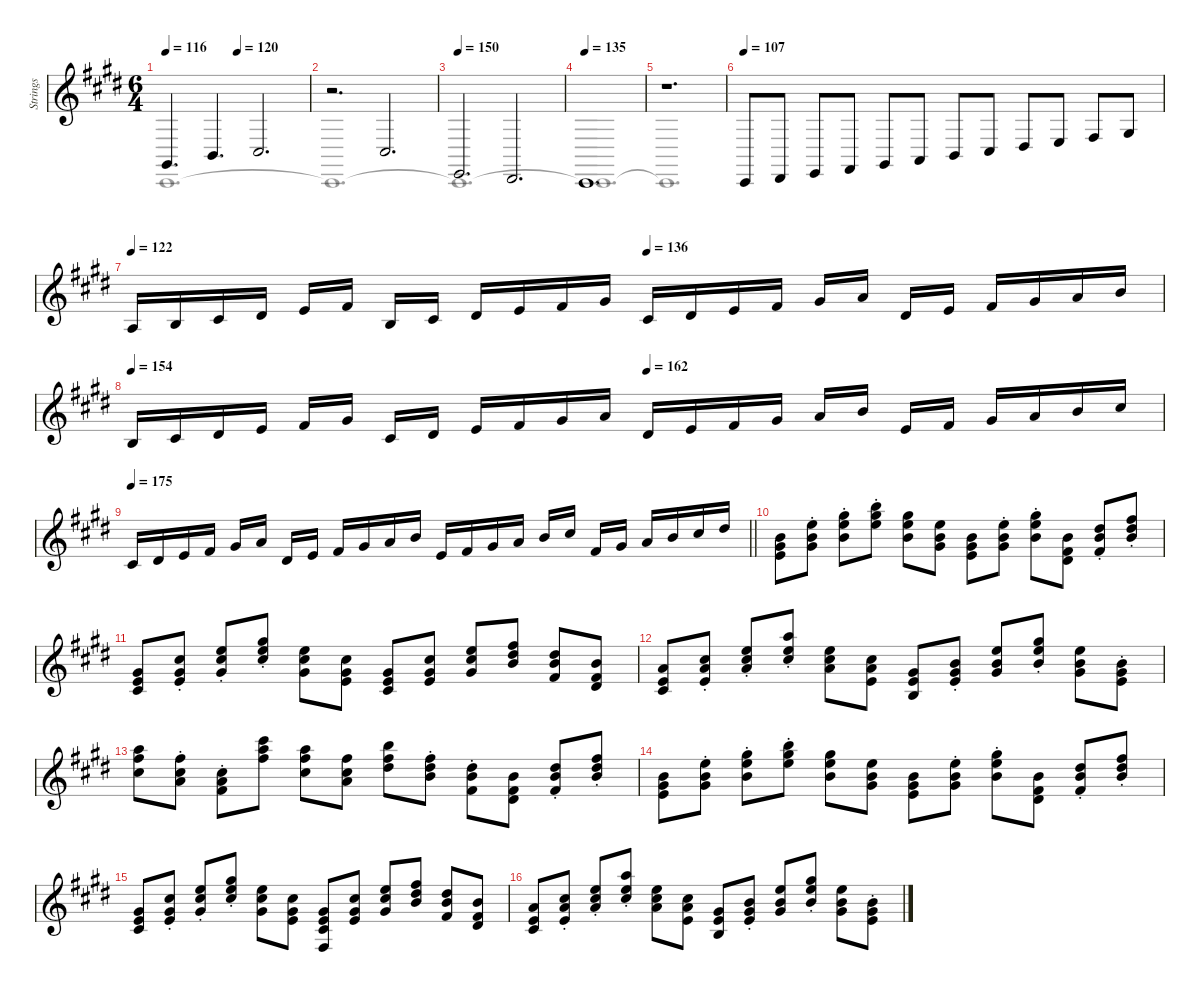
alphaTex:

\defaultSystemsLayout 4
\hideDynamics
\bracketExtendMode nobrackets
\firstSystemTrackNameMode fullname
\otherSystemsTrackNameMode fullname
\otherSystemsTrackNameOrientation horizontal
\track ("Strings" "vln.") {mute instrument stringensemble1}
\staff {score}
\tuning (E4 B3 G3 D3 A2 C2)
\voice
\ts (6 4)
\tempo 116
\tempo (120 0.5)
\clef g2
\ks e
8.6{acc #}.4{d dy mf beam Up} 2.5{acc forcenatural}.4{d beam Up} 4.5{acc #}.2{d beam Up} |
r.2{d beam Up} 4.5{acc #}.2{d beam Up} |
\tempo 150
4.6{acc forcenatural}.2{d dy f beam Up} 3.6{acc #}.2{d beam Up} |
\tempo 135
1.6{acc #}.1{d dy mf beam Up} |
r.1{d beam Up} |
\tempo 107
1.6{acc #}.8{dy f instrument stringensemble1 beam Up} 3.6{acc #}.8{beam Up} 4.6{acc forcenatural}.8{dy mf beam Up} 6.6{acc #}.8{beam Up} 8.6{acc #}.8{beam Up} 0.5{acc forcenatural}.8{beam Up} 2.5{acc forcenatural}.8{beam Up} 4.5{acc #}.8{beam Up} 1.4{acc #}.8{beam Up} 2.4{acc forcenatural}.8{beam Up} 4.4{acc #}.8{beam Up} 1.3{acc #}.8{beam Up} |
\tempo 122
\tempo (136 0.5)
2.3{acc forcenatural}.16{beam Up} 0.2{acc forcenatural}.16{beam Up} 2.2{acc #}.16{beam Up} 4.2{acc #}.16{beam Up} 0.1{acc forcenatural}.16{beam Up} 2.1{acc #}.16{beam Up beam split} 0.2{acc forcenatural}.16{beam Up} 2.2{acc #}.16{beam Up} 4.2{acc #}.16{beam Up} 0.1{acc forcenatural}.16{beam Up} 2.1{acc #}.16{beam Up} 4.1{acc #}.16{beam Up} 2.2{acc #}.16{beam Up} 4.2{acc #}.16{beam Up} 0.1{acc forcenatural}.16{beam Up} 2.1{acc #}.16{beam Up} 4.1{acc #}.16{beam Up} 5.1{acc forcenatural}.16{beam Up beam split} 4.2{acc #}.16{beam Up} 5.2{acc forcenatural}.16{beam Up} 2.1{acc #}.16{beam Up} 4.1{acc #}.16{beam Up} 5.1{acc forcenatural}.16{beam Up} 7.1{acc forcenatural}.16{beam Up} |
\tempo 154
\tempo (162 0.5)
0.2{acc forcenatural}.16{beam Up} 6.3{acc #}.16{beam Up} 4.2{acc #}.16{beam Up} 0.1{acc forcenatural}.16{beam Up} 2.1{acc #}.16{beam Up} 4.1{acc #}.16{beam Up beam split} 2.2{acc #}.16{beam Up} 4.2{acc #}.16{beam Up} 0.1{acc forcenatural}.16{beam Up} 2.1{acc #}.16{beam Up} 4.1{acc #}.16{beam Up} 5.1{acc forcenatural}.16{beam Up} 4.2{acc #}.16{beam Up} 5.2{acc forcenatural}.16{beam Up} 2.1{acc #}.16{beam Up} 4.1{acc #}.16{beam Up} 5.1{acc forcenatural}.16{beam Up} 7.1{acc forcenatural}.16{beam Up beam split} 0.1{acc forcenatural}.16{beam Up} 7.2{acc #}.16{beam Up} 4.1{acc #}.16{beam Up} 5.1{acc forcenatural}.16{beam Up} 7.1{acc forcenatural}.16{beam Up} 9.1{acc #}.16{beam Up} |
\tempo 175
\barLineRight lightlight
6.3{acc #}.16{beam Up} 8.3{acc #}.16{beam Up} 0.1{acc forcenatural}.16{beam Up} 7.2{acc #}.16{beam Up} 4.1{acc #}.16{beam Up} 5.1{acc forcenatural}.16{beam Up beam split} 4.2{acc #}.16{beam Up} 5.2{acc forcenatural}.16{beam Up} 2.1{acc #}.16{beam Up} 4.1{acc #}.16{beam Up} 5.1{acc forcenatural}.16{beam Up} 7.1{acc forcenatural}.16{beam Up} 0.1{acc forcenatural}.16{beam Up} 7.2{acc #}.16{beam Up} 4.1{acc #}.16{beam Up} 5.1{acc forcenatural}.16{beam Up} 7.1{acc forcenatural}.16{beam Up} 9.1{acc #}.16{beam Up beam split} 7.2{acc #}.16{beam Up} 9.2{acc #}.16{beam Up} 10.2{acc forcenatural}.16{beam Up} 7.1{acc forcenatural}.16{beam Up} 9.1{acc #}.16{beam Up} 11.1{acc #}.16{beam Up} |
(7.1{acc forcenatural} 9.2{acc #} 9.3{acc forcenatural}).8{beam Down} (12.1{st acc forcenatural} 12.2{st acc forcenatural} 13.3{st acc #}).8{beam Down} (16.1{st acc #} 17.2{st acc forcenatural} 16.3{st acc forcenatural}).8{beam Down} (19.1{st acc forcenatural} 21.2{st acc #} 21.3{st acc forcenatural}).8{beam Down} (16.1{acc #} 17.2{acc forcenatural} 16.3{acc forcenatural}).8{beam Down} (12.1{acc forcenatural} 12.2{acc forcenatural} 13.3{acc #}).8{beam Down} (7.1{acc forcenatural} 9.2{acc #} 9.3{acc forcenatural}).8{beam Down} (12.1{st acc forcenatural} 12.2{st acc forcenatural} 13.3{st acc #}).8{beam Down} (16.1{st acc #} 17.2{st acc forcenatural} 16.3{st acc forcenatural}).8{beam Down} (12.2{acc forcenatural} 11.3{acc #} 13.4{acc #}).8{beam Up} (11.1{st acc #} 12.2{st acc forcenatural} 11.3{st acc #}).8{beam Up} (14.1{st acc #} 16.2{st acc #} 16.3{st acc forcenatural}).8{beam Up} |
(0.1{acc forcenatural} 13.3{acc #} 11.4{acc #}).8{beam Up} (14.2{st acc #} 13.3{st acc #} 14.4{st acc forcenatural}).8{beam Up} (12.1{st acc forcenatural} 14.2{st acc #} 13.3{st acc #}).8{beam Up} (16.1{st acc #} 17.2{st acc forcenatural} 18.3{st acc #}).8{beam Down} (17.2{acc forcenatural} 18.3{acc #} 18.4{acc #}).8{beam Down} (9.1{acc #} 9.2{acc #} 9.3{acc forcenatural}).8{beam Down} (4.1{acc #} 5.2{acc forcenatural} 6.3{acc #}).8{beam Up} (9.1{acc #} 9.2{acc #} 9.3{acc forcenatural}).8{beam Up} (12.1{acc forcenatural} 14.2{acc #} 13.3{acc #}).8{beam Up} (14.1{acc #} 16.2{acc #} 16.3{acc forcenatural}).8{beam Up} (16.2{acc #} 16.3{acc forcenatural} 16.4{acc #}).8{beam Up} (12.2{acc forcenatural} 11.3{acc #} 13.4{acc #}).8{beam Up} |
(0.1{acc forcenatural} 10.2{acc forcenatural} 11.4{acc #}).8{beam Up} (9.1{st acc #} 10.2{st acc forcenatural} 9.3{st acc forcenatural}).8{beam Up} (12.1{st acc forcenatural} 14.2{st acc #} 14.3{st acc forcenatural}).8{beam Up} (17.1{st acc forcenatural} 17.2{st acc forcenatural} 18.3{st acc #}).8{beam Down} (12.1{acc forcenatural} 14.2{acc #} 14.3{acc forcenatural}).8{beam Down} (14.2{acc #} 14.3{acc forcenatural} 14.4{acc forcenatural}).8{beam Down} (9.2{acc #} 9.3{acc forcenatural} 9.4{acc forcenatural}).8{beam Up} (7.1{st acc forcenatural} 9.2{st acc #} 9.3{st acc forcenatural}).8{beam Up} (12.1{acc forcenatural} 12.2{acc forcenatural} 13.3{acc #}).8{beam Up} (16.1{st acc #} 17.2{st acc forcenatural} 16.3{st acc forcenatural}).8{beam Down} (12.1{acc forcenatural} 12.2{acc forcenatural} 13.3{acc #}).8{beam Down} (0.1{st acc forcenatural} 12.2{st acc forcenatural} 13.3{st acc #}).8{beam Down} |
(17.1{acc forcenatural} 19.2{acc #} 18.3{acc #}).8{beam Down} (14.1{st acc #} 14.2{st acc #} 14.3{st acc forcenatural}).8{beam Down} (14.2{st acc #} 14.3{st acc forcenatural} 16.4{st acc #}).8{beam Down} (21.1{acc #} 22.2{acc forcenatural} 23.3{acc #}).8{beam Down} (17.1{acc forcenatural} 19.2{acc #} 18.3{acc #}).8{beam Down} (14.1{acc #} 14.2{acc #} 14.3{acc forcenatural}).8{beam Down} (19.1{acc forcenatural} 19.2{acc #} 20.3{acc #}).8{beam Down} (14.1{st acc #} 16.2{st acc #} 16.3{st acc forcenatural}).8{beam Down} (16.2{st acc #} 16.3{st acc forcenatural} 16.4{st acc #}).8{beam Down} (16.3{acc forcenatural} 16.4{acc #} 18.5{acc #}).8{beam Up} (16.2{st acc #} 16.3{st acc forcenatural} 16.4{st acc #}).8{beam Up} (14.1{st acc #} 16.2{st acc #} 16.3{st acc forcenatural}).8{beam Up} |
(7.1{acc forcenatural} 9.2{acc #} 9.3{acc forcenatural}).8{beam Down} (12.1{st acc forcenatural} 12.2{st acc forcenatural} 13.3{st acc #}).8{beam Down} (16.1{st acc #} 17.2{st acc forcenatural} 16.3{st acc forcenatural}).8{beam Down} (19.1{st acc forcenatural} 21.2{st acc #} 21.3{st acc forcenatural}).8{beam Down} (16.1{acc #} 17.2{acc forcenatural} 16.3{acc forcenatural}).8{beam Down} (12.1{acc forcenatural} 12.2{acc forcenatural} 13.3{acc #}).8{beam Down} (7.1{acc forcenatural} 9.2{acc #} 9.3{acc forcenatural}).8{beam Down} (12.1{st acc forcenatural} 12.2{st acc forcenatural} 13.3{st acc #}).8{beam Down} (16.1{st acc #} 17.2{st acc forcenatural} 16.3{st acc forcenatural}).8{beam Down} (12.2{acc forcenatural} 11.3{acc #} 13.4{acc #}).8{beam Up} (11.1{st acc #} 12.2{st acc forcenatural} 11.3{st acc #}).8{beam Up} (14.1{st acc #} 16.2{st acc #} 16.3{st acc forcenatural}).8{beam Up} |
(0.1{acc forcenatural} 13.3{acc #} 11.4{acc #}).8{beam Up} (14.2{st acc #} 13.3{st acc #} 14.4{st acc forcenatural}).8{beam Up} (12.1{st acc forcenatural} 14.2{st acc #} 13.3{st acc #}).8{beam Up} (16.1{st acc #} 17.2{st acc forcenatural} 18.3{st acc #}).8{beam Down} (17.2{acc forcenatural} 18.3{acc #} 18.4{acc #}).8{beam Down} (9.1{acc #} 9.2{acc #} 9.3{acc forcenatural}).8{beam Down} (4.1{acc #} 5.2{acc forcenatural} 6.3{acc #} 4.4{acc #}).8{beam Up} (9.1{acc #} 9.2{acc #} 9.3{acc forcenatural}).8{beam Up} (12.1{acc forcenatural} 14.2{acc #} 13.3{acc #}).8{beam Up} (14.1{acc #} 16.2{acc #} 16.3{acc forcenatural}).8{beam Up} (16.2{acc #} 16.3{acc forcenatural} 16.4{acc #}).8{beam Up} (12.2{acc forcenatural} 11.3{acc #} 13.4{acc #}).8{beam Up} |
(0.1{acc forcenatural} 10.2{acc forcenatural} 11.4{acc #}).8{beam Up} (9.1{st acc #} 10.2{st acc forcenatural} 9.3{st acc forcenatural}).8{beam Up} (12.1{st acc forcenatural} 14.2{st acc #} 14.3{st acc forcenatural}).8{beam Up} (17.1{st acc forcenatural} 17.2{st acc forcenatural} 18.3{st acc #}).8{beam Down} (12.1{acc forcenatural} 14.2{acc #} 14.3{acc forcenatural}).8{beam Down} (14.2{acc #} 14.3{acc forcenatural} 14.4{acc forcenatural}).8{beam Down} (9.2{acc #} 9.3{acc forcenatural} 9.4{acc forcenatural}).8{beam Up} (7.1{st acc forcenatural} 9.2{st acc #} 9.3{st acc forcenatural}).8{beam Up} (12.1{acc forcenatural} 12.2{acc forcenatural} 13.3{acc #}).8{beam Up} (16.1{st acc #} 17.2{st acc forcenatural} 16.3{st acc forcenatural}).8{beam Down} (12.1{acc forcenatural} 12.2{acc forcenatural} 13.3{acc #}).8{beam Down} (0.1{st acc forcenatural} 12.2{st acc forcenatural} 13.3{st acc #}).8{beam Down}
\voice
\clef g2
\ottava regular
\simile none
\ks e
1.6{t acc #}.1{d dy f beam Down} |
1.6{t acc #}.1{d beam Down} |
1.6{t acc #}.1{d beam Down} |
1.6{t acc #}.1{d beam Down} |
1.6{t acc #}.1{d beam Down} |
|
|
|
\barLineRight lightlight
|
|
|
|
|
|
|
